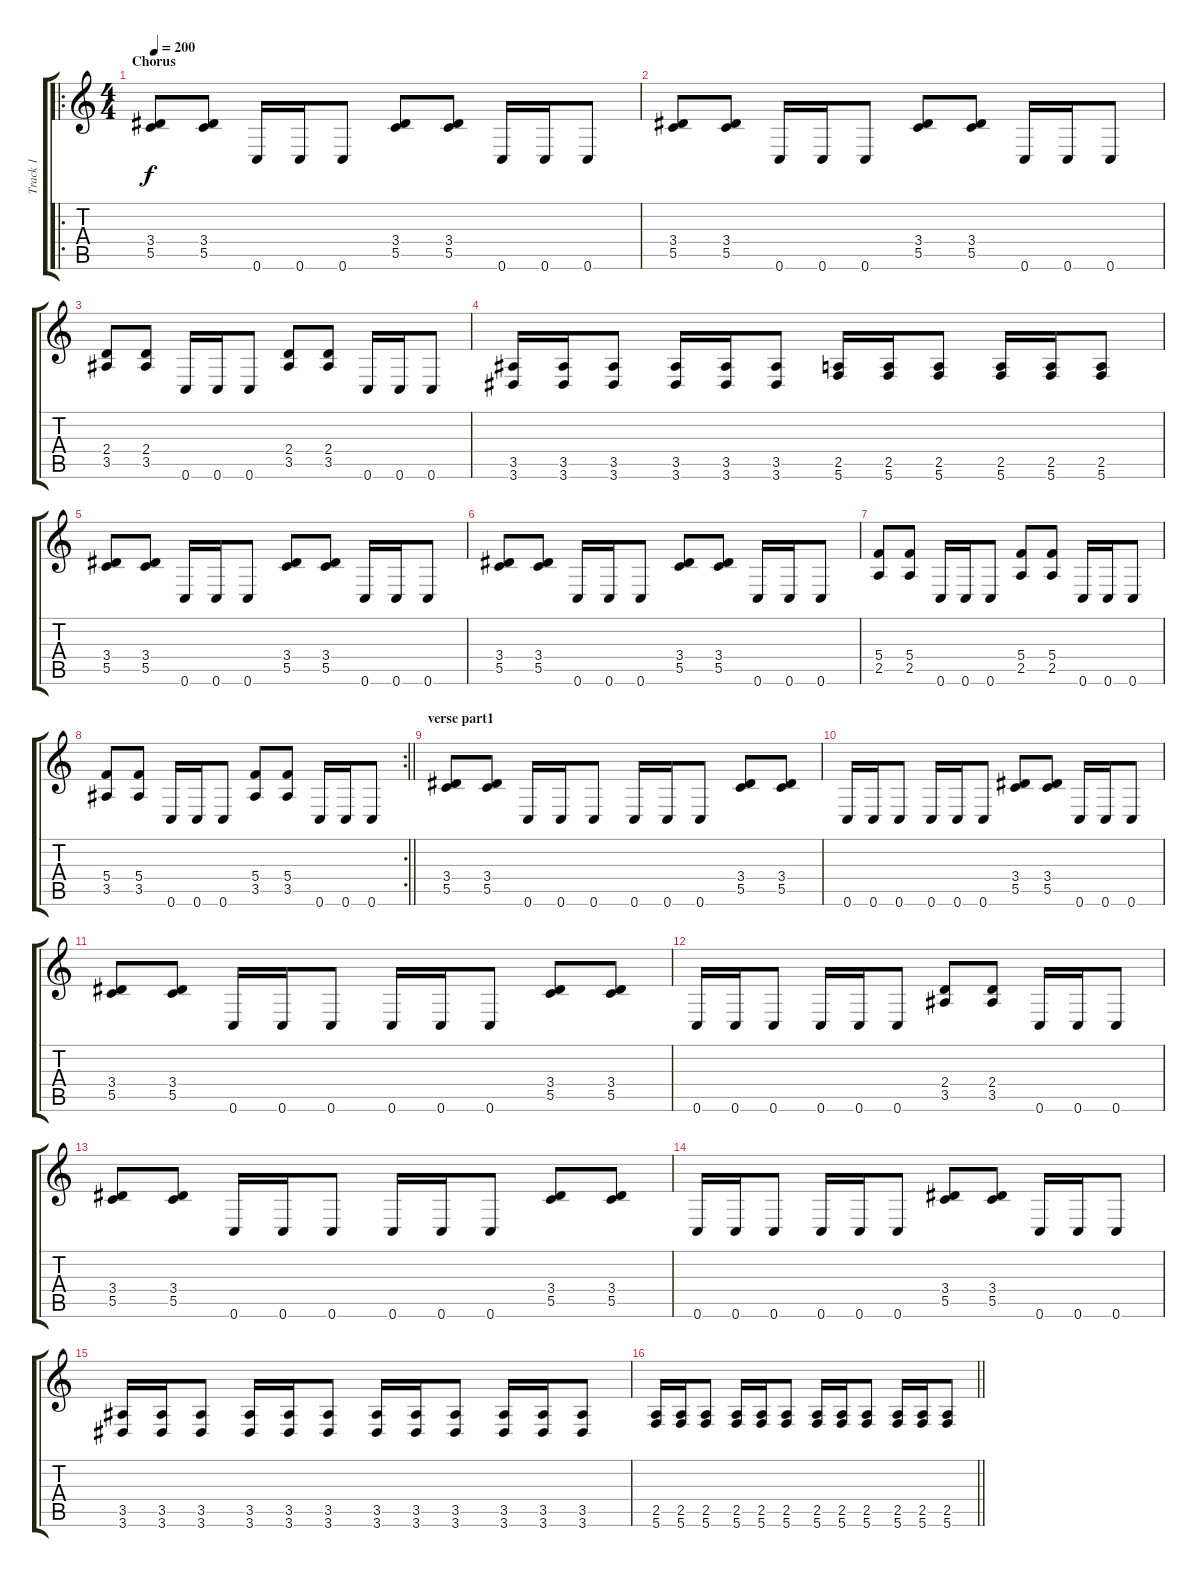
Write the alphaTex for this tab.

\track ("Track 1" "Track 1") {instrument distortionguitar}
\staff {score tabs}
\tuning (D4 A3 F3 C3 G2 C2) {hide}
\ro
\ts (4 4)
\section ("" "Chorus")
\tempo 200
\clef g2
\ks c
(3.4 5.5).8{dy f} (3.4 5.5).8 0.6.16 0.6.16 0.6.8 (3.4 5.5).8 (3.4 5.5).8 0.6.16 0.6.16 0.6.8 |
(3.4 5.5).8 (3.4 5.5).8 0.6.16 0.6.16 0.6.8 (3.4 5.5).8 (3.4 5.5).8 0.6.16 0.6.16 0.6.8 |
(2.4 3.5).8 (2.4 3.5).8 0.6.16 0.6.16 0.6.8 (2.4 3.5).8 (2.4 3.5).8 0.6.16 0.6.16 0.6.8 |
(3.5 3.6).16 (3.5 3.6).16 (3.5 3.6).8 (3.5 3.6).16 (3.5 3.6).16 (3.5 3.6).8 (2.5 5.6).16 (2.5 5.6).16 (2.5 5.6).8 (2.5 5.6).16 (2.5 5.6).16 (2.5 5.6).8 |
(3.4 5.5).8 (3.4 5.5).8 0.6.16 0.6.16 0.6.8 (3.4 5.5).8 (3.4 5.5).8 0.6.16 0.6.16 0.6.8 |
(3.4 5.5).8 (3.4 5.5).8 0.6.16 0.6.16 0.6.8 (3.4 5.5).8 (3.4 5.5).8 0.6.16 0.6.16 0.6.8 |
(5.4 2.5).8 (5.4 2.5).8 0.6.16 0.6.16 0.6.8 (5.4 2.5).8 (5.4 2.5).8 0.6.16 0.6.16 0.6.8 |
\rc 2
\barLineRight lightlight
(5.4 3.5).8 (5.4 3.5).8 0.6.16 0.6.16 0.6.8 (5.4 3.5).8 (5.4 3.5).8 0.6.16 0.6.16 0.6.8 |
\section ("" "verse part1")
(3.4 5.5).8 (3.4 5.5).8 0.6.16 0.6.16 0.6.8 0.6.16 0.6.16 0.6.8 (3.4 5.5).8 (3.4 5.5).8 |
0.6.16 0.6.16 0.6.8 0.6.16 0.6.16 0.6.8 (3.4 5.5).8 (3.4 5.5).8 0.6.16 0.6.16 0.6.8 |
(3.4 5.5).8 (3.4 5.5).8 0.6.16 0.6.16 0.6.8 0.6.16 0.6.16 0.6.8 (3.4 5.5).8 (3.4 5.5).8 |
0.6.16 0.6.16 0.6.8 0.6.16 0.6.16 0.6.8 (2.4 3.5).8 (2.4 3.5).8 0.6.16 0.6.16 0.6.8 |
(3.4 5.5).8 (3.4 5.5).8 0.6.16 0.6.16 0.6.8 0.6.16 0.6.16 0.6.8 (3.4 5.5).8 (3.4 5.5).8 |
0.6.16 0.6.16 0.6.8 0.6.16 0.6.16 0.6.8 (3.4 5.5).8 (3.4 5.5).8 0.6.16 0.6.16 0.6.8 |
(3.5 3.6).16 (3.5 3.6).16 (3.5 3.6).8 (3.5 3.6).16 (3.5 3.6).16 (3.5 3.6).8 (3.5 3.6).16 (3.5 3.6).16 (3.5 3.6).8 (3.5 3.6).16 (3.5 3.6).16 (3.5 3.6).8 |
\barLineRight lightlight
(2.5 5.6).16 (2.5 5.6).16 (2.5 5.6).8 (2.5 5.6).16 (2.5 5.6).16 (2.5 5.6).8 (2.5 5.6).16 (2.5 5.6).16 (2.5 5.6).8 (2.5 5.6).16 (2.5 5.6).16 (2.5 5.6).8
